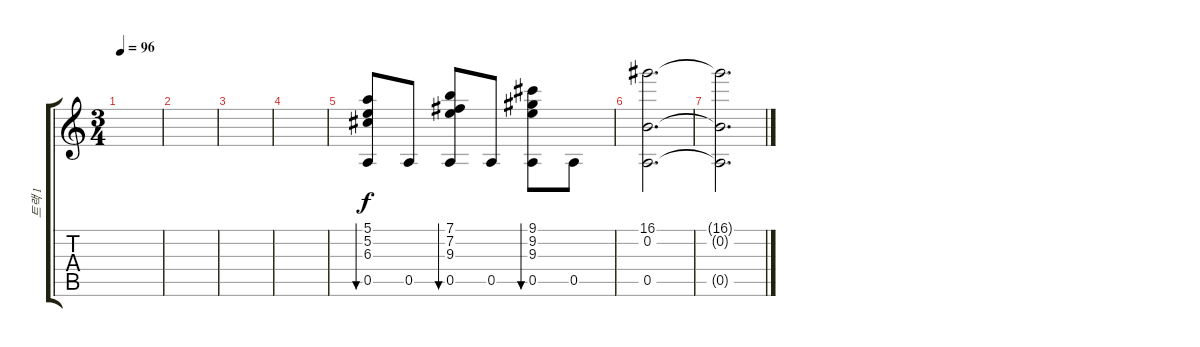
\track ("트랙 1" "트랙 1") {instrument acousticguitarsteel}
\staff {score tabs}
\tuning (E4 B3 G3 D3 A2 E2) {hide}
\ts (3 4)
\tempo 96
\clef g2
\ks c
|
|
|
|
(5.1 5.2 6.3 0.5).8{bu 240} 0.5.8 (7.1 7.2 9.3 0.5).8{bu 240} 0.5.8 (9.1 9.2 9.3 0.5).8{bu 240} 0.5.8 |
(16.1 0.2 0.5).2{d} |
(16.1{t} 0.2{t} 0.5{t}).2{d}
